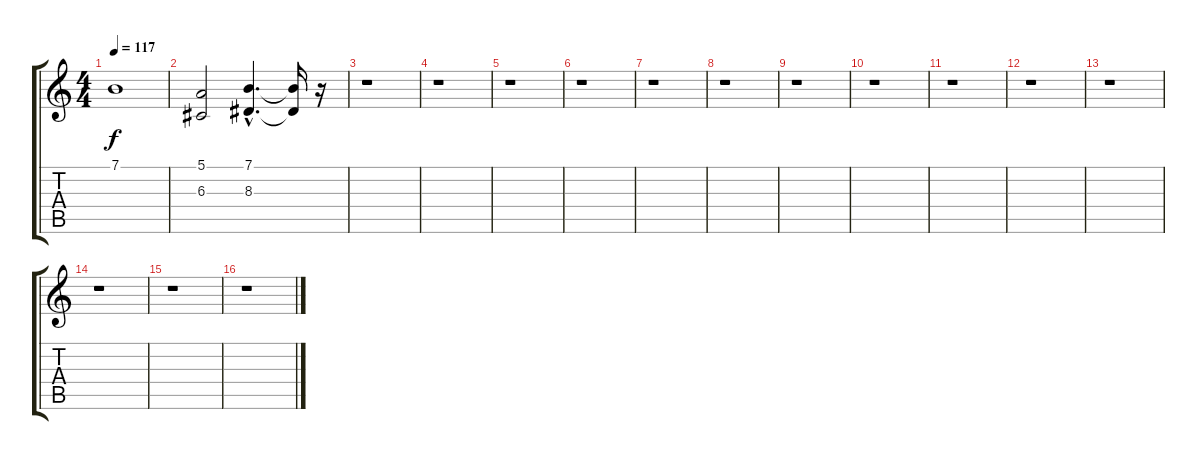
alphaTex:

\track "" {instrument cello}
\staff {score tabs}
\tuning (E4 B3 G3 D3 A2 E2) {hide}
\ts (4 4)
\tempo 117
\clef g2
\ks c
7.1.1{dy f} |
(5.1 6.3).2 (7.1{hac} 8.3{hac}).4{d} (7.1{t} 8.3{t}).16 r.16 |
r.1 |
r.1 |
r.1 |
r.1 |
r.1 |
r.1 |
r.1 |
r.1 |
r.1 |
r.1 |
r.1 |
r.1 |
r.1 |
r.1
